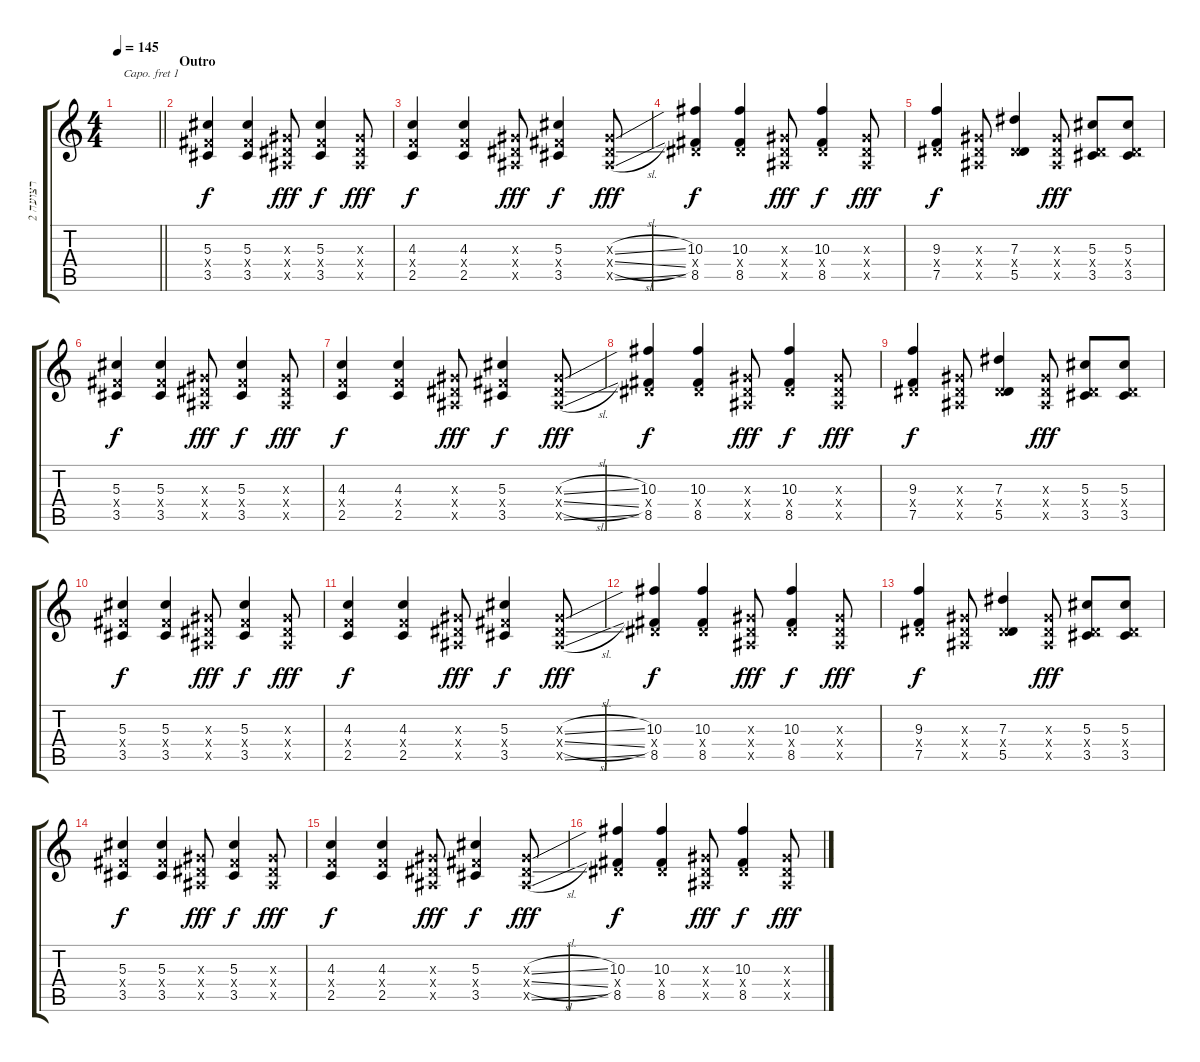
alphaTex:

\track ("רצועה 2" "רצועה 2") {instrument acousticguitarsteel}
\staff {score tabs}
\capo 1
\tuning (E4 B3 G3 D3 A2 E2) {hide}
\ts (4 4)
\tempo 145
\clef g2
\barLineRight lightlight
\ks c
|
\section ("" "Outro")
(5.3 3.4{x} 3.5).4{dy f volume 9} (5.3 3.4{x} 3.5).4 (0.3{x} 0.4{x} 0.5{x}).8{dy fff} (5.3 3.4{x} 3.5).4{dy f} (0.3{x} 0.4{x} 0.5{x}).8{dy fff} |
(4.3 2.4{x} 2.5).4{dy f} (4.3 2.4{x} 2.5).4 (0.3{x} 0.4{x} 0.5{x}).8{dy fff} (5.3 3.4{x} 3.5).4{dy f} (0.3{sl x} 0.4{sl x} 0.5{sl x}).8{dy fff} |
(10.3 0.4{x} 8.5).4{dy f} (10.3 0.4{x} 8.5).4 (0.3{x} 0.4{x} 0.5{x}).8{dy fff} (10.3 0.4{x} 8.5).4{dy f} (0.3{x} 0.4{x} 0.5{x}).8{dy fff} |
(9.3 0.4{x} 7.5).4{dy f} (0.3{x} 0.4{x} 0.5{x}).8 (7.3 0.4{x} 5.5).4 (0.3{x} 0.4{x} 0.5{x}).8{dy fff} (5.3 0.4{x} 3.5).8 (5.3 0.4{x} 3.5).8 |
(5.3 3.4{x} 3.5).4{dy f volume 9} (5.3 3.4{x} 3.5).4 (0.3{x} 0.4{x} 0.5{x}).8{dy fff} (5.3 3.4{x} 3.5).4{dy f} (0.3{x} 0.4{x} 0.5{x}).8{dy fff} |
(4.3 2.4{x} 2.5).4{dy f} (4.3 2.4{x} 2.5).4 (0.3{x} 0.4{x} 0.5{x}).8{dy fff} (5.3 3.4{x} 3.5).4{dy f} (0.3{sl x} 0.4{sl x} 0.5{sl x}).8{dy fff} |
(10.3 0.4{x} 8.5).4{dy f} (10.3 0.4{x} 8.5).4 (0.3{x} 0.4{x} 0.5{x}).8{dy fff} (10.3 0.4{x} 8.5).4{dy f} (0.3{x} 0.4{x} 0.5{x}).8{dy fff} |
(9.3 0.4{x} 7.5).4{dy f} (0.3{x} 0.4{x} 0.5{x}).8 (7.3 0.4{x} 5.5).4 (0.3{x} 0.4{x} 0.5{x}).8{dy fff} (5.3 0.4{x} 3.5).8 (5.3 0.4{x} 3.5).8 |
(5.3 3.4{x} 3.5).4{dy f volume 9} (5.3 3.4{x} 3.5).4 (0.3{x} 0.4{x} 0.5{x}).8{dy fff} (5.3 3.4{x} 3.5).4{dy f} (0.3{x} 0.4{x} 0.5{x}).8{dy fff} |
(4.3 2.4{x} 2.5).4{dy f} (4.3 2.4{x} 2.5).4 (0.3{x} 0.4{x} 0.5{x}).8{dy fff} (5.3 3.4{x} 3.5).4{dy f} (0.3{sl x} 0.4{sl x} 0.5{sl x}).8{dy fff} |
(10.3 0.4{x} 8.5).4{dy f} (10.3 0.4{x} 8.5).4 (0.3{x} 0.4{x} 0.5{x}).8{dy fff} (10.3 0.4{x} 8.5).4{dy f} (0.3{x} 0.4{x} 0.5{x}).8{dy fff} |
(9.3 0.4{x} 7.5).4{dy f} (0.3{x} 0.4{x} 0.5{x}).8 (7.3 0.4{x} 5.5).4 (0.3{x} 0.4{x} 0.5{x}).8{dy fff} (5.3 0.4{x} 3.5).8 (5.3 0.4{x} 3.5).8 |
(5.3 3.4{x} 3.5).4{dy f volume 9} (5.3 3.4{x} 3.5).4 (0.3{x} 0.4{x} 0.5{x}).8{dy fff} (5.3 3.4{x} 3.5).4{dy f} (0.3{x} 0.4{x} 0.5{x}).8{dy fff} |
(4.3 2.4{x} 2.5).4{dy f} (4.3 2.4{x} 2.5).4 (0.3{x} 0.4{x} 0.5{x}).8{dy fff} (5.3 3.4{x} 3.5).4{dy f} (0.3{sl x} 0.4{sl x} 0.5{sl x}).8{dy fff} |
(10.3 0.4{x} 8.5).4{dy f} (10.3 0.4{x} 8.5).4 (0.3{x} 0.4{x} 0.5{x}).8{dy fff} (10.3 0.4{x} 8.5).4{dy f} (0.3{x} 0.4{x} 0.5{x}).8{dy fff}
